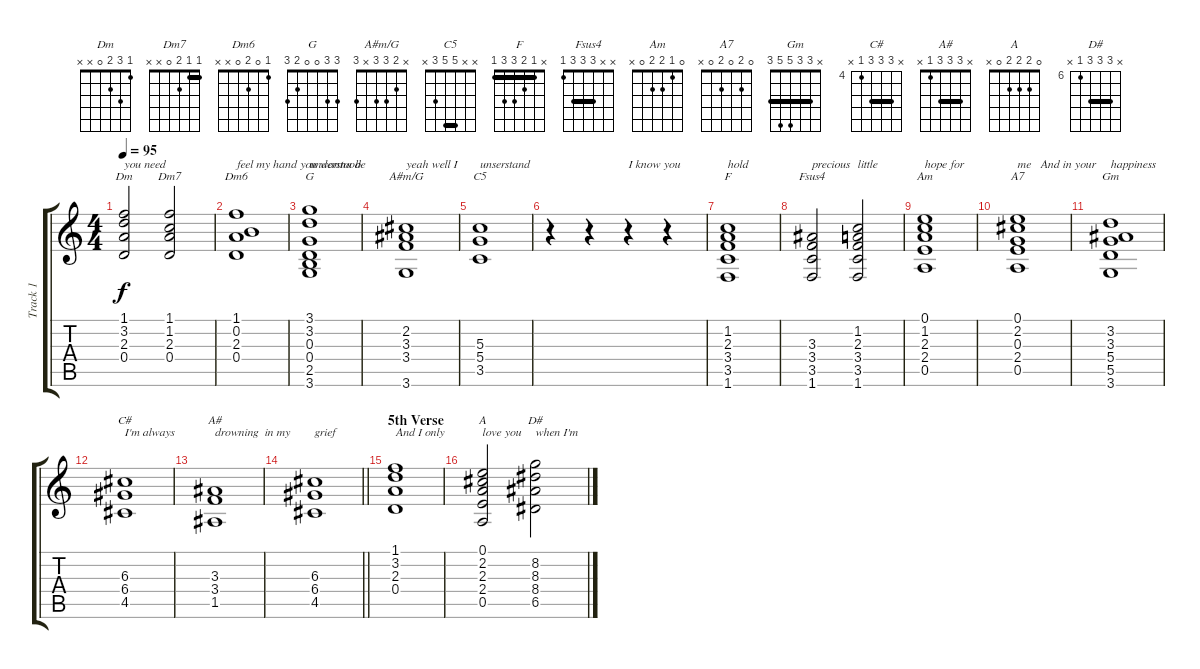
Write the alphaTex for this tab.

\track ("Track 1" "Track 1") {instrument acousticguitarsteel}
\staff {score tabs}
\tuning (E4 B3 G3 D3 A2 E2) {hide}
\chord ("Dm" 1 3 2 0 x x)
\chord ("Dm7" 1 1 2 0 x x) {barre 1}
\chord ("Dm6" 1 0 2 0 x x)
\chord ("G" 3 3 0 0 2 3)
\chord ("A#m/G" x 2 3 3 x 3)
\chord ("C5" x x 5 5 3 x) {barre 5}
\chord ("F" x 1 2 3 3 1) {barre 1}
\chord ("Fsus4" x x 3 3 3 1) {barre 3}
\chord ("Am" 0 1 2 2 0 x)
\chord ("A7" 0 2 0 2 0 x)
\chord ("Gm" x 3 3 5 5 3) {barre 3}
\chord ("C#" x 6 6 6 4 x) {firstfret 4 barre 6}
\chord ("A#" x 3 3 3 1 x) {barre 3}
\chord ("A" 0 2 2 2 0 x)
\chord ("D#" x 8 8 8 6 x) {firstfret 6 barre 8}
\ts (4 4)
\tempo 95
\clef g2
\ks c
(1.1 3.2 2.3 0.4).2{ch "Dm" txt "you need" dy f} (1.1 1.2 2.3 0.4).2{ch "Dm7"} |
(1.1 0.2 2.3 0.4).1{ch "Dm6" txt "feel my hand you wanna be"} |
(3.1 3.2 0.3 0.4 2.5 3.6).1{ch "G" txt "understood"} |
(2.2 3.3 3.4 3.6).1{ch "A#m/G" txt "yeah well I"} |
(5.3 5.4 3.5).1{ch "C5" txt "unserstand"} |
r.4 r.4 r.4{txt "I know you"} r.4 |
(1.2 2.3 3.4 3.5 1.6).1{ch "F" txt "hold"} |
(3.3 3.4 3.5 1.6).2{ch "Fsus4" txt "precious"} (1.2 2.3 3.4 3.5 1.6).2{txt "little"} |
(0.1 1.2 2.3 2.4 0.5).1{ch "Am" txt "hope for"} |
(0.1 2.2 0.3 2.4 0.5).1{ch "A7" txt "me   And in your"} |
(3.2 3.3 5.4 5.5 3.6).1{ch "Gm" txt "happiness"} |
(6.3 6.4 4.5).1{ch "C#" txt "I'm always"} |
(3.3 3.4 1.5).1{ch "A#" txt "drowning  in my"} |
\barLineRight lightlight
(6.3 6.4 4.5).1{txt "grief"} |
\section ("" "5th Verse")
(1.1 3.2 2.3 0.4).1{txt "And I only"} |
(0.1 2.2 2.3 2.4 0.5).2{ch "A" txt "love you"} (8.2 8.3 8.4 6.5).2{ch "D#" txt "when I'm"}
